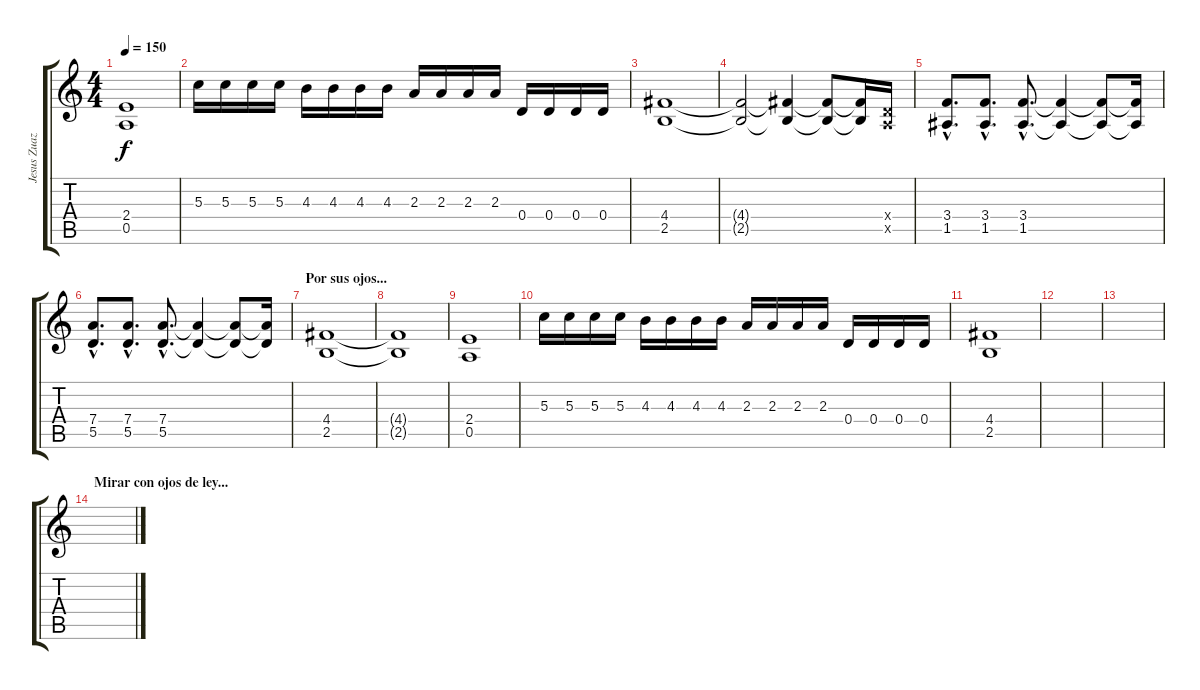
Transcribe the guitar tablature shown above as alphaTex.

\track ("Jesus Zuazo" "Jesus Zuaz") {instrument distortionguitar}
\staff {score tabs}
\tuning (E4 B3 G3 D3 A2 E2) {hide}
\ts (4 4)
\tempo 150
\clef g2
\ks c
(2.4 0.5).1{dy f} |
5.3.16 5.3.16 5.3.16 5.3.16 4.3.16 4.3.16 4.3.16 4.3.16 2.3.16 2.3.16 2.3.16 2.3.16 0.4.16 0.4.16 0.4.16 0.4.16 |
(4.4 2.5).1 |
(4.4{t} 2.5{t}).2 (4.4{t} 2.5{t}).4 (4.4{t} 2.5{t}).8 (4.4{t} 2.5{t}).16 (0.4{x} 0.5{x}).16 |
(3.4{hac} 1.5{hac}).8{d} (3.4{hac} 1.5{hac}).8{d} (3.4{hac} 1.5{hac}).8{d} (3.4{t} 1.5{t}).4 (3.4{t} 1.5{t}).8 (3.4{t} 1.5{t}).16 |
(7.4{hac} 5.5{hac}).8{d} (7.4{hac} 5.5{hac}).8{d} (7.4{hac} 5.5{hac}).8{d} (7.4{t} 5.5{t}).4 (7.4{t} 5.5{t}).8 (7.4{t} 5.5{t}).16 |
\section ("" "Por sus ojos...")
(4.4 2.5).1 |
(4.4{t} 2.5{t}).1 |
(2.4 0.5).1 |
5.3.16 5.3.16 5.3.16 5.3.16 4.3.16 4.3.16 4.3.16 4.3.16 2.3.16 2.3.16 2.3.16 2.3.16 0.4.16 0.4.16 0.4.16 0.4.16 |
(4.4 2.5).1 |
|
|
\section ("" "Mirar con ojos de ley...")
